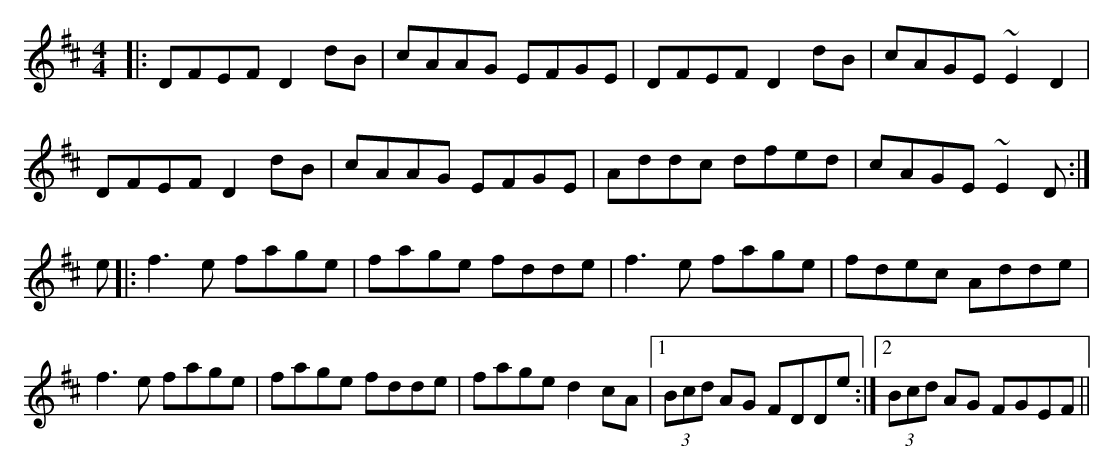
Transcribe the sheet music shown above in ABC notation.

X:1
M:4/4
K:D
|:DFEF D2dB|cAAG EFGE|DFEF D2dB|cAGE ~E2D2|
DFEF D2dB|cAAG EFGE|Addc dfed|cAGE ~E2D:|
e|:f3e fage|fage fdde|f3e fage|fdec Adde|
f3e fage|fage fdde|fage d2cA|1 (3Bcd AG FDDe:|2 (3Bcd AG FGEF||
